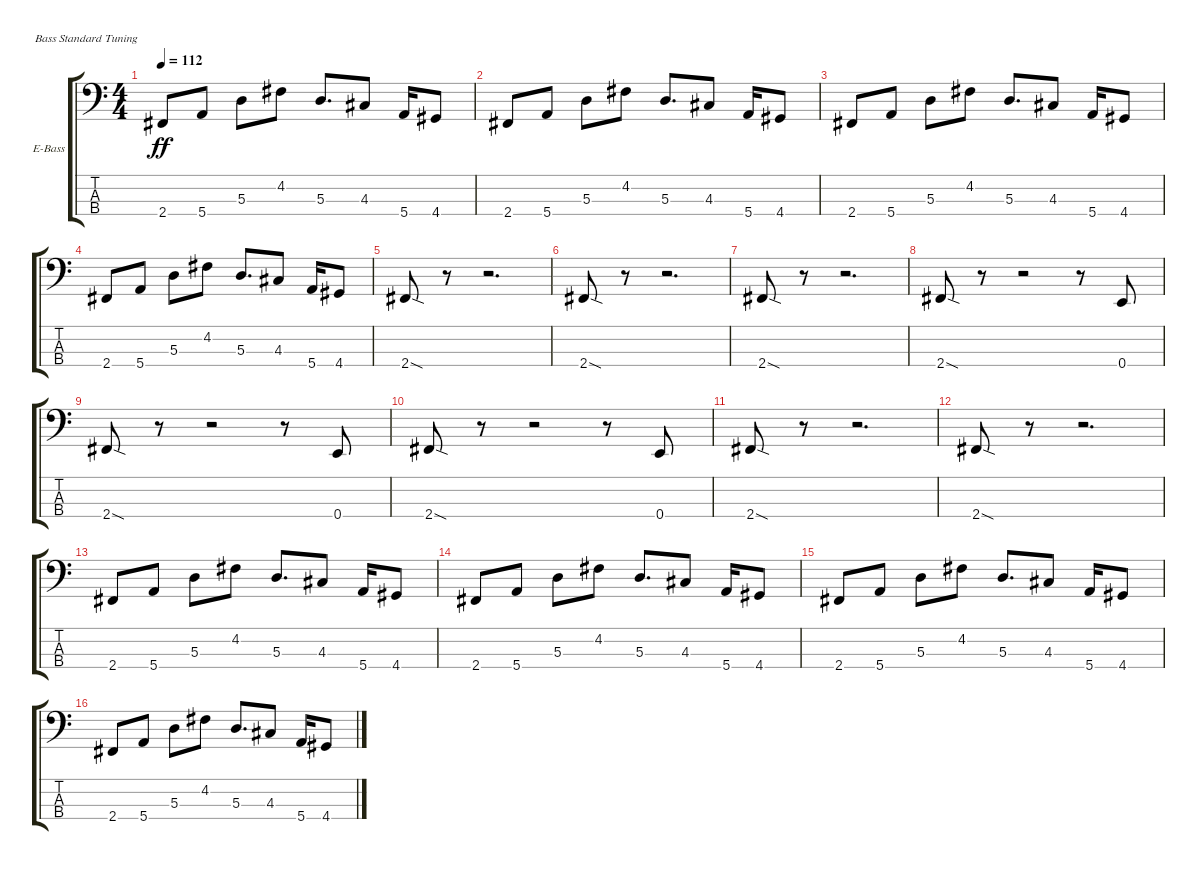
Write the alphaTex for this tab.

\defaultSystemsLayout 4
\bracketExtendMode groupsimilarinstruments
\firstSystemTrackNameOrientation horizontal
\otherSystemsTrackNameOrientation horizontal
\track ("O`Malley" "E-Bass") {instrument electricbassfinger}
\staff {score tabs}
\tuning (G2 D2 A1 E1)
\ts (4 4)
\tempo 112
\clef f4
\ks c
2.4.8{dy ff instrument electricbassfinger} 5.4.8 5.3.8 4.2.8 5.3.8{d} 4.3.8 5.4.16 4.4.8 |
2.4.8 5.4.8 5.3.8 4.2.8 5.3.8{d} 4.3.8 5.4.16 4.4.8 |
2.4.8 5.4.8 5.3.8 4.2.8 5.3.8{d} 4.3.8 5.4.16 4.4.8 |
2.4.8 5.4.8 5.3.8 4.2.8 5.3.8{d} 4.3.8 5.4.16 4.4.8 |
2.4{sod}.8 r.8 r.2{d} |
2.4{sod}.8 r.8 r.2{d} |
2.4{sod}.8 r.8 r.2{d} |
2.4{sod}.8 r.8 r.2 r.8 0.4.8 |
2.4{sod}.8 r.8 r.2 r.8 0.4.8 |
2.4{sod}.8 r.8 r.2 r.8 0.4.8 |
2.4{sod}.8 r.8 r.2{d} |
2.4{sod}.8 r.8 r.2{d} |
2.4.8 5.4.8 5.3.8 4.2.8 5.3.8{d} 4.3.8 5.4.16 4.4.8 |
2.4.8 5.4.8 5.3.8 4.2.8 5.3.8{d} 4.3.8 5.4.16 4.4.8 |
2.4.8 5.4.8 5.3.8 4.2.8 5.3.8{d} 4.3.8 5.4.16 4.4.8 |
2.4.8 5.4.8 5.3.8 4.2.8 5.3.8{d} 4.3.8 5.4.16 4.4.8
